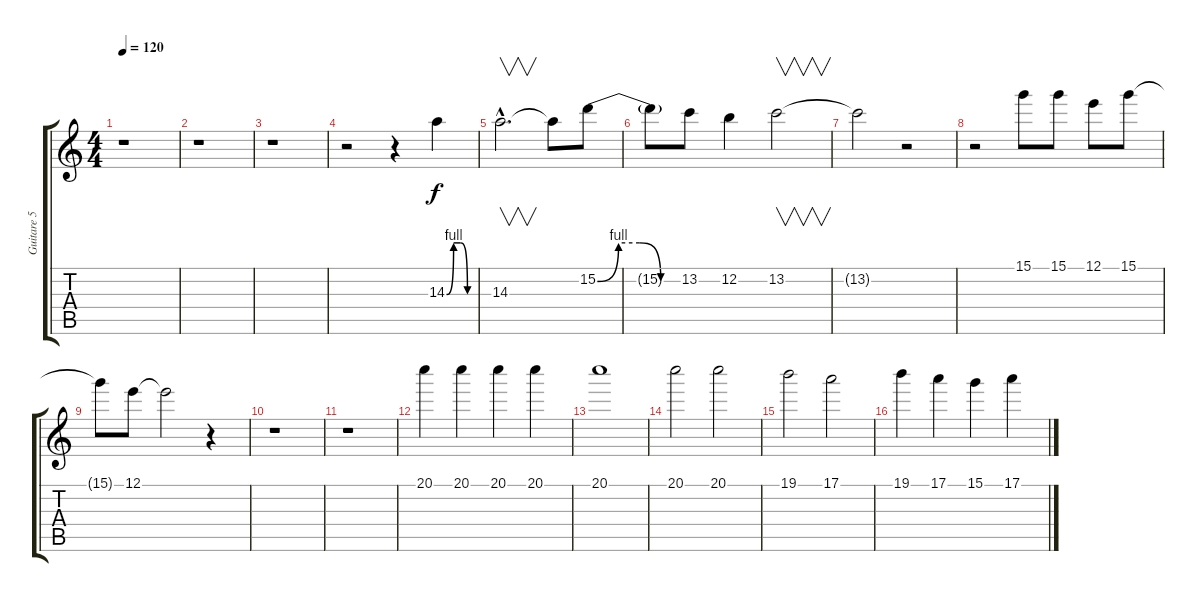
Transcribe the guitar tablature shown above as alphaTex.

\track ("Guitare 5" "Guitare 5") {instrument overdrivenguitar}
\staff {score tabs}
\tuning (E4 B3 G3 D3 A2 E2) {hide}
\ts (4 4)
\tempo 120
\clef g2
\ks c
r.1{dy f} |
r.1 |
r.1 |
r.2 r.4 14.3{be (custom 0 0 15 4 30 4 45 0 60 0)}.4 |
14.3{hac}.2{v d} 14.3{t}.8 15.2{be (custom 0 0 15 4 30 4 45 0 60 0)}.8 |
15.2{t}.8 13.2.8 12.2.4 13.2.2{v} |
13.2{t}.2 r.2 |
r.2 15.1.8 15.1.8 12.1.8 15.1.8 |
15.1{t}.8 12.1.8 12.1{t}.2 r.4 |
r.1 |
r.1 |
20.1.4 20.1.4 20.1.4 20.1.4 |
20.1.1 |
20.1.2 20.1.2 |
19.1.2 17.1.2 |
19.1.4 17.1.4 15.1.4 17.1.4
